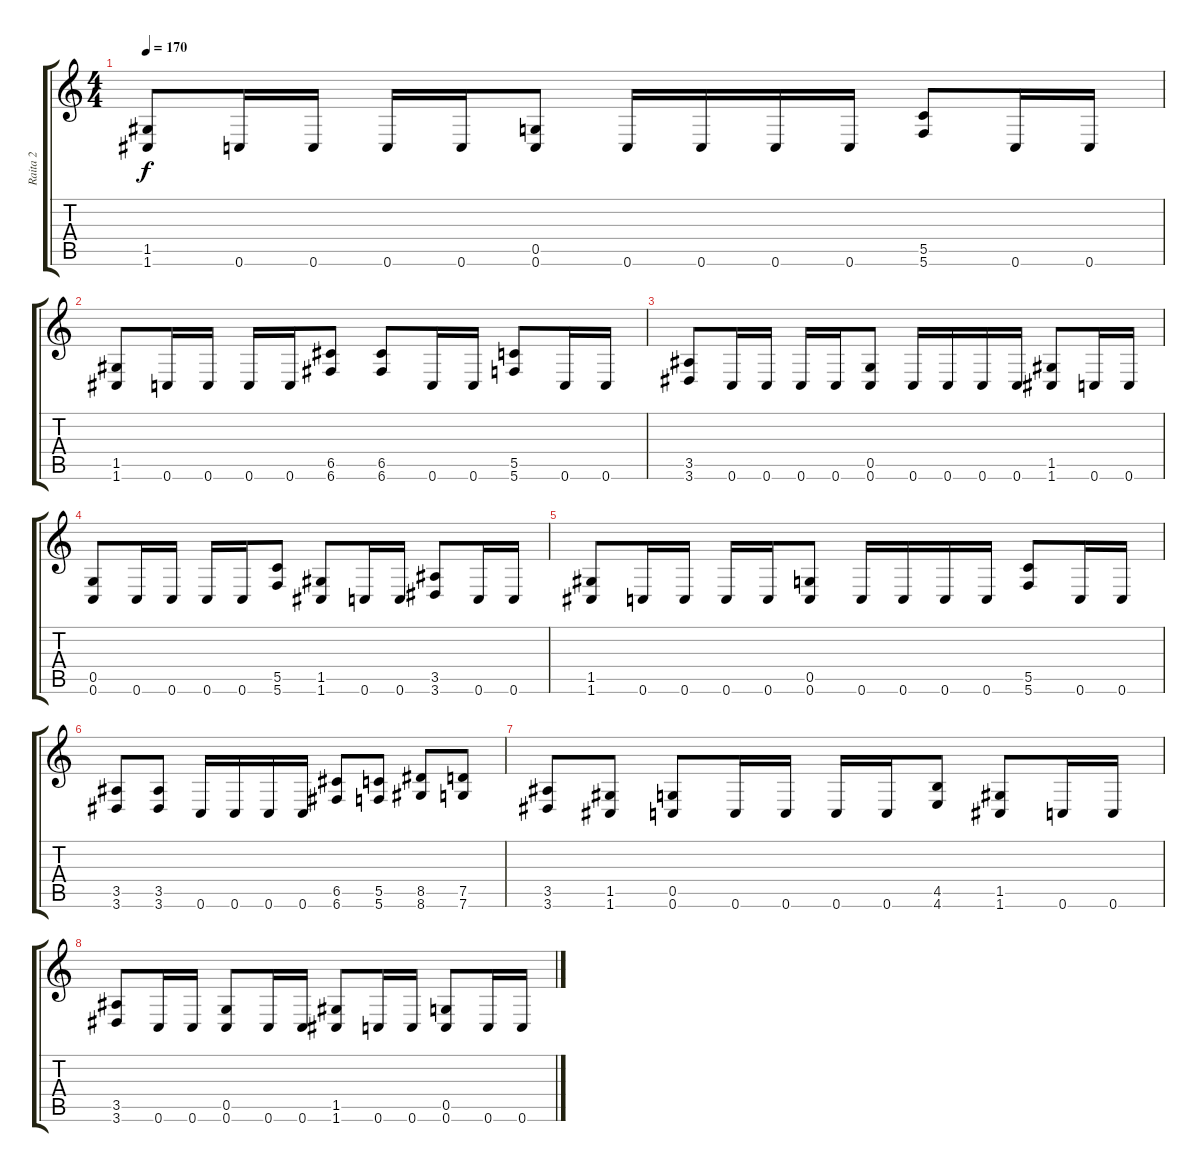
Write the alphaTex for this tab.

\track ("Raita 2" "Raita 2") {instrument distortionguitar}
\staff {score tabs}
\tuning (D4 A3 F3 C3 G2 C2) {hide}
\ts (4 4)
\tempo 170
\clef g2
\ks c
(1.5 1.6).8{dy f} 0.6.16 0.6.16 0.6.16 0.6.16 (0.5 0.6).8 0.6.16 0.6.16 0.6.16 0.6.16 (5.5 5.6).8 0.6.16 0.6.16 |
(1.5 1.6).8 0.6.16 0.6.16 0.6.16 0.6.16 (6.5 6.6).8 (6.5 6.6).8 0.6.16 0.6.16 (5.5 5.6).8 0.6.16 0.6.16 |
(3.5 3.6).8 0.6.16 0.6.16 0.6.16 0.6.16 (0.5 0.6).8 0.6.16 0.6.16 0.6.16 0.6.16 (1.5 1.6).8 0.6.16 0.6.16 |
(0.5 0.6).8 0.6.16 0.6.16 0.6.16 0.6.16 (5.5 5.6).8 (1.5 1.6).8 0.6.16 0.6.16 (3.5 3.6).8 0.6.16 0.6.16 |
(1.5 1.6).8 0.6.16 0.6.16 0.6.16 0.6.16 (0.5 0.6).8 0.6.16 0.6.16 0.6.16 0.6.16 (5.5 5.6).8 0.6.16 0.6.16 |
(3.5 3.6).8 (3.5 3.6).8 0.6.16 0.6.16 0.6.16 0.6.16 (6.5 6.6).8 (5.5 5.6).8 (8.5 8.6).8 (7.5 7.6).8 |
(3.5 3.6).8 (1.5 1.6).8 (0.5 0.6).8 0.6.16 0.6.16 0.6.16 0.6.16 (4.5 4.6).8 (1.5 1.6).8 0.6.16 0.6.16 |
(3.5 3.6).8 0.6.16 0.6.16 (0.5 0.6).8 0.6.16 0.6.16 (1.5 1.6).8 0.6.16 0.6.16 (0.5 0.6).8 0.6.16 0.6.16
